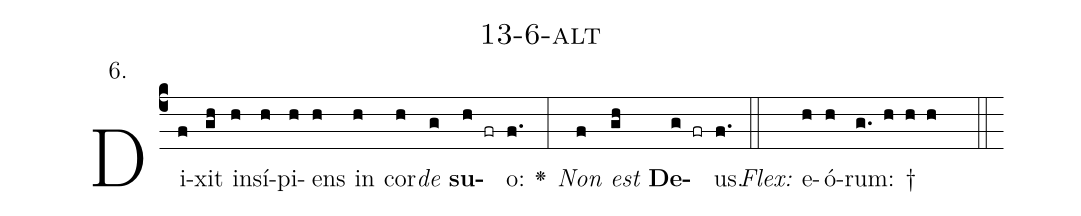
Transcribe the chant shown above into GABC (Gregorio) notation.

name: 13-6-alt;
annotation: 6.;
%%
(c4)Di(f)xit(gh) in(h)sí(h)pi(h)ens(h) in(h) cor(h)<i>de</i>(g) <b>su</b>(h fr)o:(f.) <v>\greheightstar</v>(:) <i>Non</i>(f) <i>est</i>(gh) <b>De</b>(g fr)us.(f.) (::)
<i>Flex:</i>()  e(h)ó(h)rum: †(g. h h h  ::)

%E(h) u(h) o(f) u(gh) a(g) e.(f.) (::)
